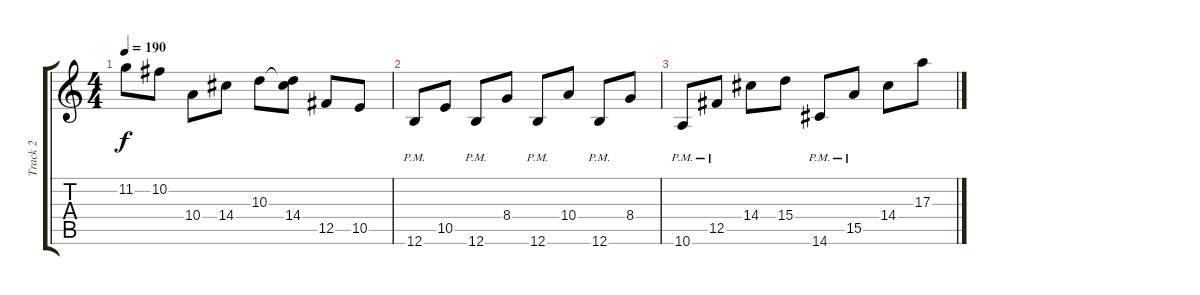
\track ("Track 2" "Track 2") {instrument distortionguitar}
\staff {score tabs}
\tuning (Db4 Ab3 E3 B2 Gb2 B1) {hide}
\ts (4 4)
\tempo 190
\clef g2
\ks c
11.2.8{dy f} 10.2.8 10.4.8 14.4.8 10.3.8 (10.3{t} 14.4).8 12.5.8 10.5.8 |
12.6{pm}.8 10.5.8 12.6{pm}.8 8.4.8 12.6{pm}.8 10.4.8 12.6{pm}.8 8.4.8 |
10.6{pm}.8 12.5{pm}.8 14.4.8 15.4.8 14.6{pm}.8 15.5{pm}.8 14.4.8 17.3.8
